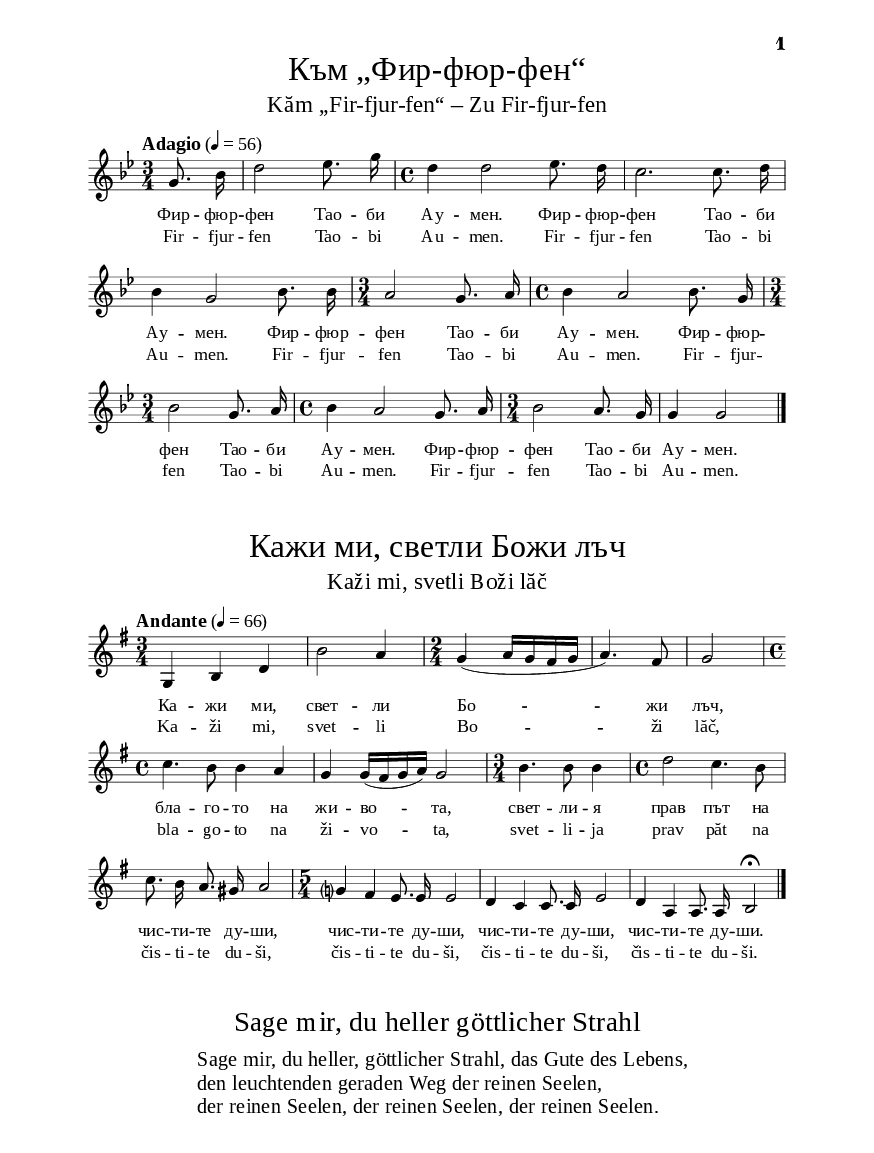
\version "2.24.4"

% include paper part and global functions
\include "include/globals.ily"

\bookpart {
  \label #'ref167
  \tocItem \markup "Към „Фир-фюр-фен“ – Kăm „Fir-fjur-fen“"
  \include "include/bookpart-paper.ily"
  \score {
    \include "include/score-layout.ily"

    \new Voice \relative  c' {
      \clef treble
      \key g \minor
      \time 3/4
      \tempoFunc "Adagio" 4 "56"
      \autoBeamOff

      \partial 4 g'8. bes16 | d2 es8. g16 | \time 4/4 d4 d2 es8. d16 |

      c2. c8. d16 |\break  bes4 g2 bes8. bes16 | \time 3/4 a2 g8. a16| \time 4/4

      bes4 a2 bes8. g16 |\break \time 3/4 bes2 g8. a16 | \time 4/4

      bes4 a2 g8. a16| \time 3/4 bes2 a8. g16 | g4 g2| \bar ".|:-|." \break
    }

    \addlyrics {
      Фир -- фюр --
      фен Тао -- би Aу -- мен. Фир -- фюр --
      фен Тао -- би Aу -- мен. Фир -- фюр --
      фен Тао -- би Aу -- мен. Фир -- фюр --
      фен Тао -- би Aу -- мен. Фир -- фюр --
      фен Тао -- би Aу -- мен.}

      \addlyrics {
        Fir -- fjur --
        fen Tao -- bi Au -- men. Fir -- fjur --
        fen Tao -- bi Au -- men. Fir -- fjur --
        fen Tao -- bi Au -- men. Fir -- fjur --
        fen Tao -- bi Au -- men. Fir -- fjur --
        fen Tao -- bi Au -- men.}

        \header {
          title = \titleFunc "Към „Фир-фюр-фен“" "Kăm „Fir-fjur-fen“ – Zu Fir-fjur-fen"
        }

        \midi{}

      } % score
      \markup \vspace #2
      \label #'ref167_2
      \tocItem \markup "Кажи ми, светли Божи лъч – Kaži mi, svetli Boži lăč "
      \include "include/bookpart-paper.ily"
      \score {
        \include "include/score-layout.ily"

        \new Voice \absolute {
          \clef treble
          \key g \major
          \time 3/4
          \tempoFunc "Andante" 4 "66"
          \autoBeamOff
          g4  b4  d'4 | % 2
          b'2  a'4 | % 3
          \time 2/4  | % 3
          g'4 (  a'16 [  g'16  fis'16  g'16
          ] | % 4
          a'4. )  fis'8 | % 5
          g'2 \break | % 6
          \time 4/4  | % 6
          c''4.  b'8  b'4  a'4 | % 7
          g'4  g'16 ( [  fis'16  g'16  a'16
          ) ]  g'2 | % 8
          \time 3/4  | % 8
          b'4.  b'8  b'4  | % 9
          \time 4/4  | % 9
          d''2  c''4.  b'8 | \break
          c''8.  b'16  a'8.  gis'16
          a'2 | % 11
          \time 5/4  | % 11
          g'?4  fis'4  e'8.  e'16  e'2| % 12
          d'4  c'4  c'8.  c'16  e'2 | % 13
          d'4  a4  a8.  a16  b2 ^\fermata
          \bar "|."
        }

        \addlyrics {
          Ка -- жи ми, свет -- ли Бо --
          жи лъч, бла -- го -- то
          на жи -- во --   та, свет --
          ли -- я прав път на чис -- ти --
          те ду -- ши, чис -- ти -- те ду --
          ши, чис -- ти -- те ду -- ши, чис --
          ти -- те ду -- ши.}
          \addlyrics {
            Ka -- ži mi, svet -- li Bo --
            ži lăč, bla -- go -- to
            na ži -- vo --   ta, svet --
            li -- ja prav păt na čis -- ti --
            te du -- ši, čis -- ti -- te du --
            ši, čis -- ti -- te du -- ši, čis --
            ti -- te du -- ši.
          }

          \header {
            title = \titleFunc "Кажи ми, светли Божи лъч" "Kaži mi, svetli Boži lăč"
          }

          \midi{}

        } % score

        \markup \vspace #2
        % include foreign translation(s) of the song
        \version "2.24.4"

\markup \fill-line { \fontsize #deTitleFontSize "Sage mir, du heller göttlicher Strahl" }

\markup \null
\markup \null
\markup \abs-fontsize #10 {
 \fill-line {
  \override #`(baseline-skip . ,deCoupletBaselineSkip)

  \column {
    \line { " " Sage mir, du heller, göttlicher Strahl, das Gute des Lebens, }
    \line { " " den leuchtenden geraden Weg der reinen Seelen,}
    \line { " " der reinen Seelen, der reinen Seelen, der reinen Seelen.}
  }
 }
}


      } % bookpart

      % Più mosso
      %
